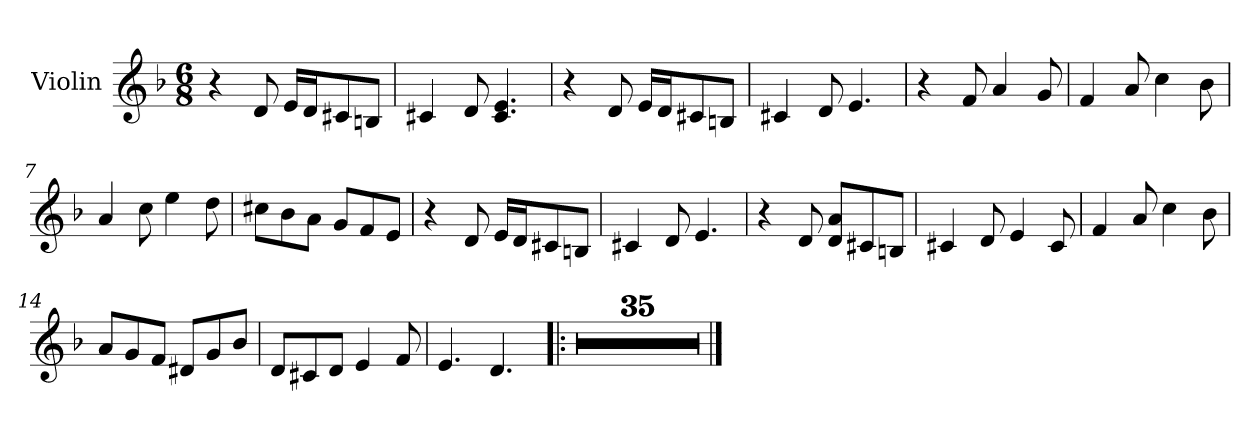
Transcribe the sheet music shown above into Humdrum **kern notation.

**kern
*part1
*staff1
*I"Violin
*I'Vln.
*clefG2
*k[b-]
*M6/8
*MM110
=1
4r
8d/
16e/LL
16d/J
8c#X/
8Bn/J
=2
4c#X/
8d/
4.c#/ 4.e/
=3
4r
8d/
16e/LL
16d/J
8c#X/
8Bn/J
=4
4c#X/
8d/
4.e/
=5
4r
8f/
4a/
8g/
=6
4f/
8a/
4cc\
8b-\
=7
4a/
8cc\
4ee\
8dd\
=8
8cc#X\L
8b-\
8a\J
8g/L
8f/
8e/J
!!LO:LB:g=z
=9
4r
8d/
16e/LL
16d/J
8c#X/
8Bn/J
=10
4c#X/
8d/
4.e/
=11
4r
8d/
8d/ 8a/L
8c#X/
8Bn/J
=12
4c#X/
8d/
4e/
8c#/
=13
4f/
8a/
4cc\
8b-\
=14
8a/L
8g/
8f/J
8d#X/L
8g/
8b-/J
=15
8d/L
8c#X/
8d/J
4e/
8f/
=16
4.e/
4.d/
!!LO:LB:g=z
=17!|:
2.r
=18
2.r
=19
2.r
=20
2.r
=21
2.r
=22
2.r
=23
2.r
=24
2.r
=25
2.r
=26
2.r
=27
2.r
=28
2.r
=29
2.r
=30
2.r
=31
2.r
=32
2.r
=33
2.r
=34
2.r
=35
2.r
!!LO:LB:g=z
=36
2.r
=37
2.r
=38
2.r
=39
2.r
=40
2.r
=41
2.r
=42
2.r
=43
2.r
=44
2.r
=45
2.r
=46
2.r
=47
2.r
=48
2.r
=49
2.r
=50
2.r
=51
2.r
==
*-
